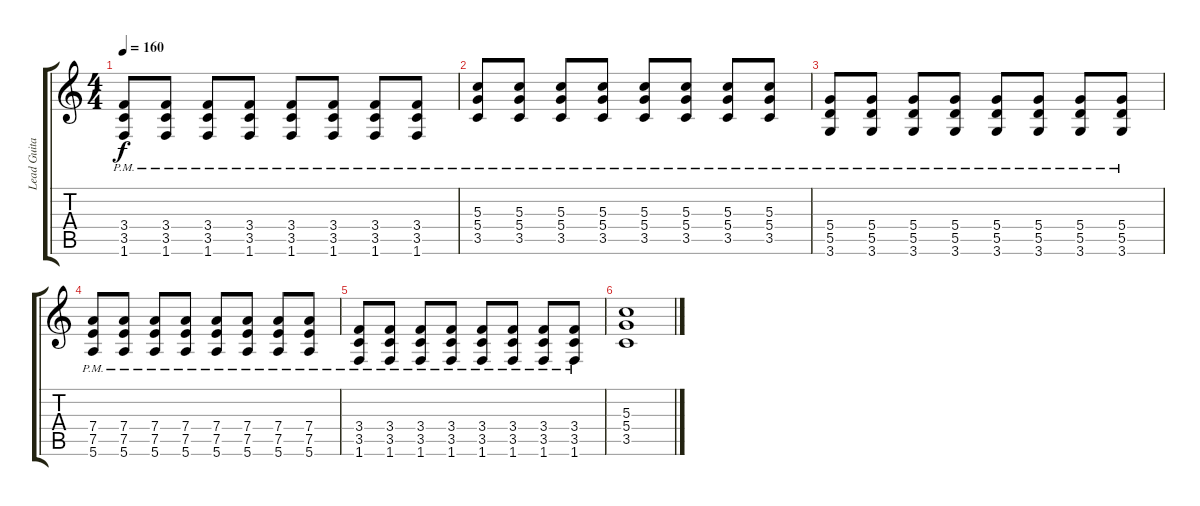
\track ("Lead Guitar" "Lead Guita") {instrument distortionguitar}
\staff {score tabs}
\tuning (E4 B3 G3 D3 A2 E2) {hide}
\ts (4 4)
\tempo 160
\clef g2
\ks c
(3.4{pm} 3.5{pm} 1.6{pm}).8{dy f} (3.4{pm} 3.5{pm} 1.6{pm}).8 (3.4{pm} 3.5{pm} 1.6{pm}).8 (3.4{pm} 3.5{pm} 1.6{pm}).8 (3.4{pm} 3.5{pm} 1.6{pm}).8 (3.4{pm} 3.5{pm} 1.6{pm}).8 (3.4{pm} 3.5{pm} 1.6{pm}).8 (3.4{pm} 3.5{pm} 1.6{pm}).8 |
(5.3{pm} 5.4{pm} 3.5{pm}).8 (5.3{pm} 5.4{pm} 3.5{pm}).8 (5.3{pm} 5.4{pm} 3.5{pm}).8 (5.3{pm} 5.4{pm} 3.5{pm}).8 (5.3{pm} 5.4{pm} 3.5{pm}).8 (5.3{pm} 5.4{pm} 3.5{pm}).8 (5.3{pm} 5.4{pm} 3.5{pm}).8 (5.3{pm} 5.4{pm} 3.5{pm}).8 |
(5.4{pm} 5.5{pm} 3.6{pm}).8 (5.4{pm} 5.5{pm} 3.6{pm}).8 (5.4{pm} 5.5{pm} 3.6{pm}).8 (5.4{pm} 5.5{pm} 3.6{pm}).8 (5.4{pm} 5.5{pm} 3.6{pm}).8 (5.4{pm} 5.5{pm} 3.6{pm}).8 (5.4{pm} 5.5{pm} 3.6{pm}).8 (5.4{pm} 5.5{pm} 3.6{pm}).8 |
(7.4{pm} 7.5{pm} 5.6{pm}).8 (7.4{pm} 7.5{pm} 5.6{pm}).8 (7.4{pm} 7.5{pm} 5.6{pm}).8 (7.4{pm} 7.5{pm} 5.6{pm}).8 (7.4{pm} 7.5{pm} 5.6{pm}).8 (7.4{pm} 7.5{pm} 5.6{pm}).8 (7.4{pm} 7.5{pm} 5.6{pm}).8 (7.4{pm} 7.5{pm} 5.6{pm}).8 |
(3.4{pm} 3.5{pm} 1.6{pm}).8 (3.4{pm} 3.5{pm} 1.6{pm}).8 (3.4{pm} 3.5{pm} 1.6{pm}).8 (3.4{pm} 3.5{pm} 1.6{pm}).8 (3.4{pm} 3.5{pm} 1.6{pm}).8 (3.4{pm} 3.5{pm} 1.6{pm}).8 (3.4{pm} 3.5{pm} 1.6{pm}).8 (3.4{pm} 3.5{pm} 1.6{pm}).8 |
(5.3 5.4 3.5).1
